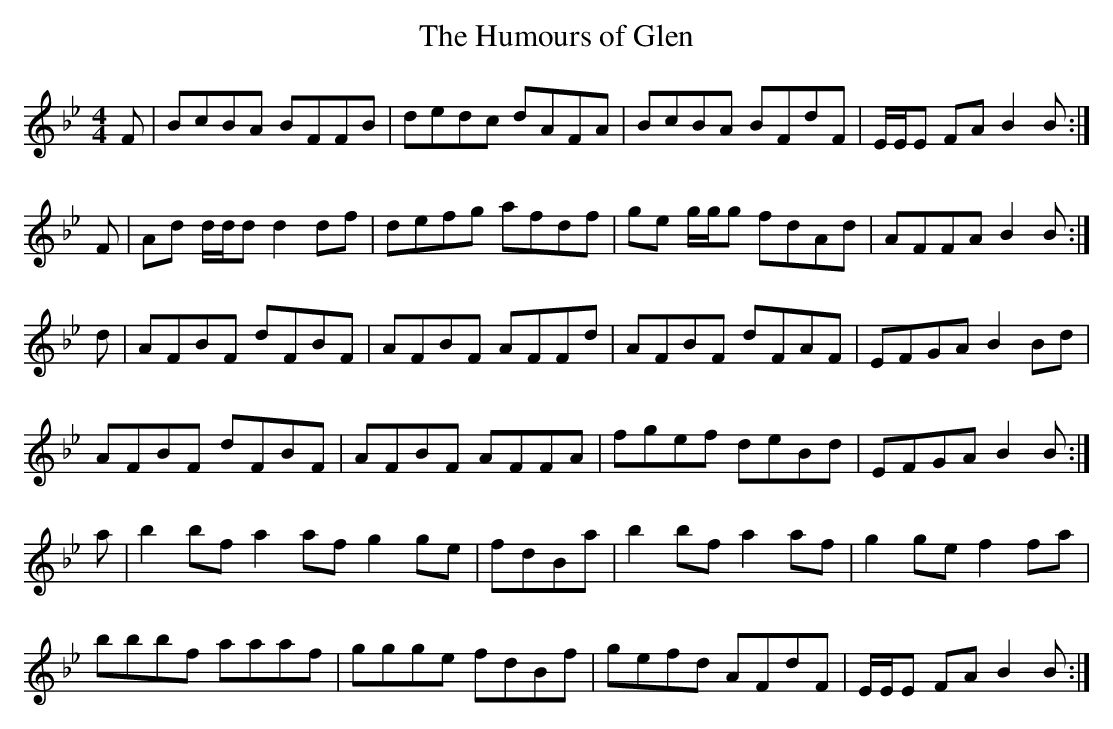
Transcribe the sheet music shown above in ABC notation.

X:1
T:The Humours of Glen
M:4/4
L:1/8
K:Bb
F|BcBA BFFB|dedc dAFA|BcBA BFdF|E/E/E FA B2 B:|]
F|Ad d/d/d d2 df|defg afdf|ge g/g/g fdAd|AFFA B2 B:|]
d|AFBF dFBF|AFBF AFFd|AFBF dFAF|EFGA B2 Bd|
AFBF dFBF|AFBF AFFA|fgef deBd|EFGA B2 B:|]
a|b2 bf a2 af g2 ge|fdBa|b2 bf a2 af|g2 ge f2 fa|
bbbf aaaf|ggge fdBf|gefd AFdF|E/E/E FA B2 B:|]
